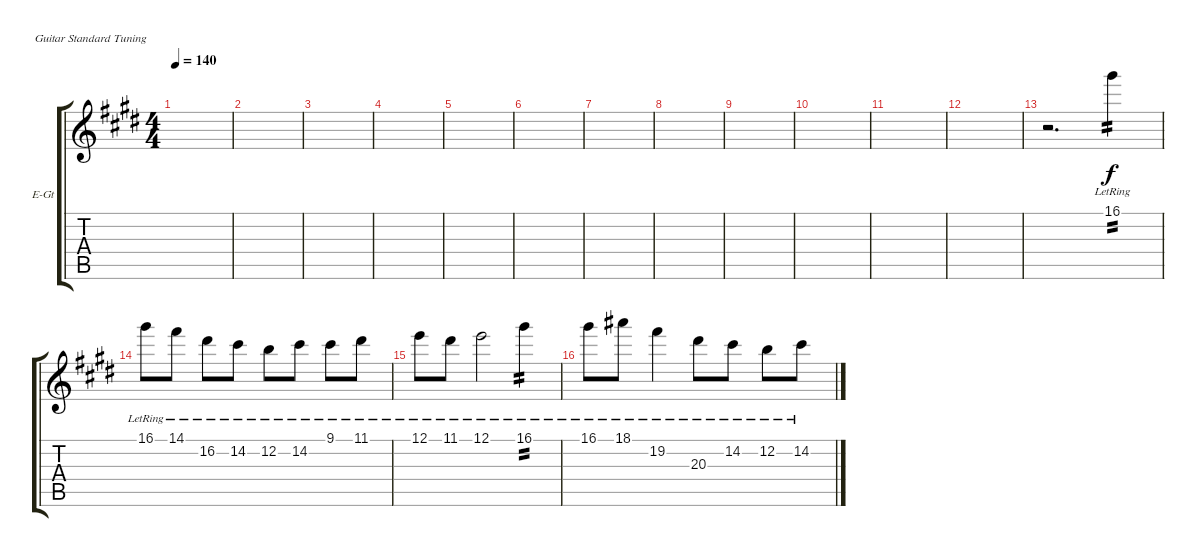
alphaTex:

\defaultSystemsLayout 4
\bracketExtendMode groupsimilarinstruments
\firstSystemTrackNameOrientation horizontal
\otherSystemsTrackNameOrientation horizontal
\track ("Electric Guitar" "E-Gt") {instrument electricguitarclean}
\staff {score tabs}
\tuning (E4 B3 G3 D3 A2 E2)
\ts (4 4)
\tempo 140
\clef g2
\scale
0.333333
\ks e
|
\scale
0.333333 |
\scale
0.333333 |
\scale
0.333333 |
\scale
0.333333 |
\scale
0.333333 |
\scale
0.333333 |
\scale
0.333333 |
\scale
0.333333 |
\scale
0.333333 |
\scale
0.333333 |
\scale
0.333333 |
\scale
0.333333 r.2{d} 16.1{lr}.4{tp 2} |
\scale
0.333333 16.1{lr}.8 14.1{lr}.8 16.2{lr}.8 14.2{lr}.8 12.2{lr}.8 14.2{lr}.8 9.1{lr}.8 11.1{lr}.8 |
\scale
0.333333 12.1{lr}.8 11.1{lr}.8 12.1{lr}.2 16.1{lr}.4{tp 2} |
\scale
0.333333 16.1{lr}.8 18.1{lr}.8 19.2{lr}.4 20.3{lr}.8 14.2{lr}.8 12.2{lr}.8 14.2{lr}.8
